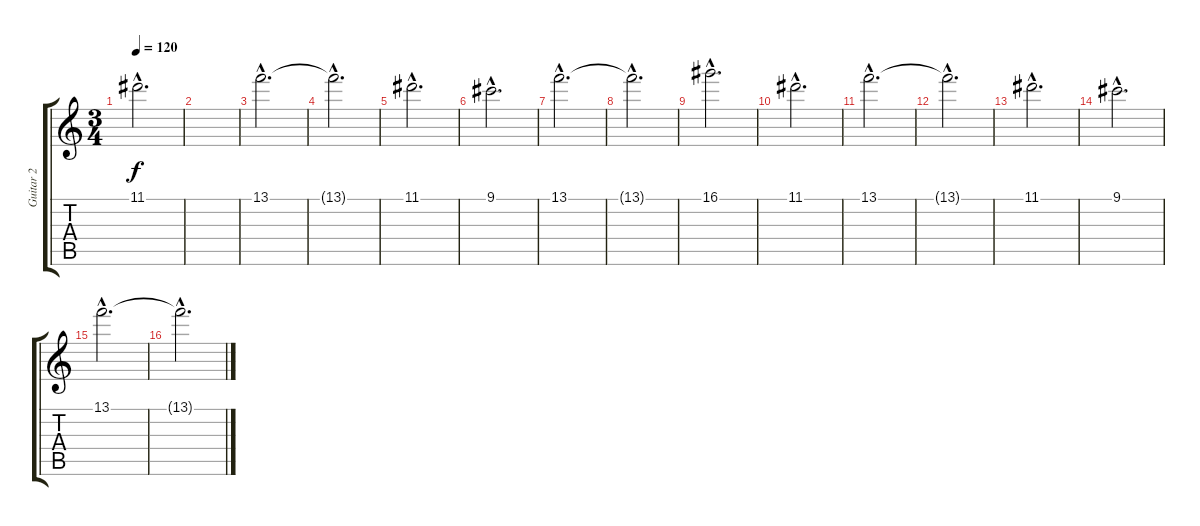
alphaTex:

\track ("Guitar 2" "Guitar 2") {instrument distortionguitar}
\staff {score tabs}
\tuning (E4 B3 G3 D3 A2 E2) {hide}
\ts (3 4)
\tempo 120
\clef g2
\ks c
11.1{hac}.2{d dy f} |
|
13.1{hac}.2{d} |
13.1{hac t}.2{d} |
11.1{hac}.2{d} |
9.1{hac}.2{d} |
13.1{hac}.2{d} |
13.1{hac t}.2{d} |
16.1{hac}.2{d} |
11.1{hac}.2{d} |
13.1{hac}.2{d} |
13.1{hac t}.2{d} |
11.1{hac}.2{d} |
9.1{hac}.2{d} |
13.1{hac}.2{d} |
13.1{hac t}.2{d}
